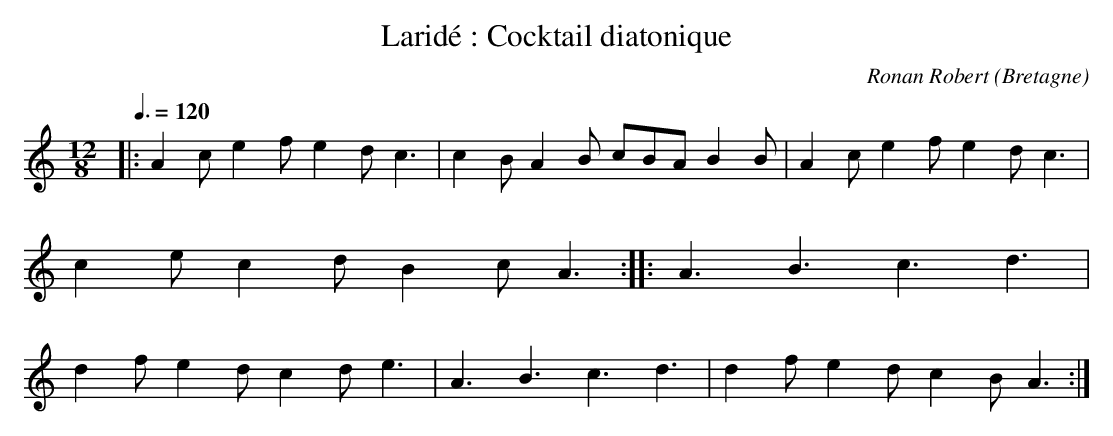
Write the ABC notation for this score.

X:1
T:Laridé : Cocktail diatonique
C:Ronan Robert
O:Bretagne
L:1/8
M:12/8
Q:3/8=120
K:Cmaj
|: A2c e2f e2d c3 | c2B A2B cBA B2B | A2c e2f e2d c3 | c2e c2d B2c A3 ::\
A3 B3 c3 d3 | d2f e2d c2d e3 | A3 B3 c3 d3 | d2f e2d c2B A3 :|
